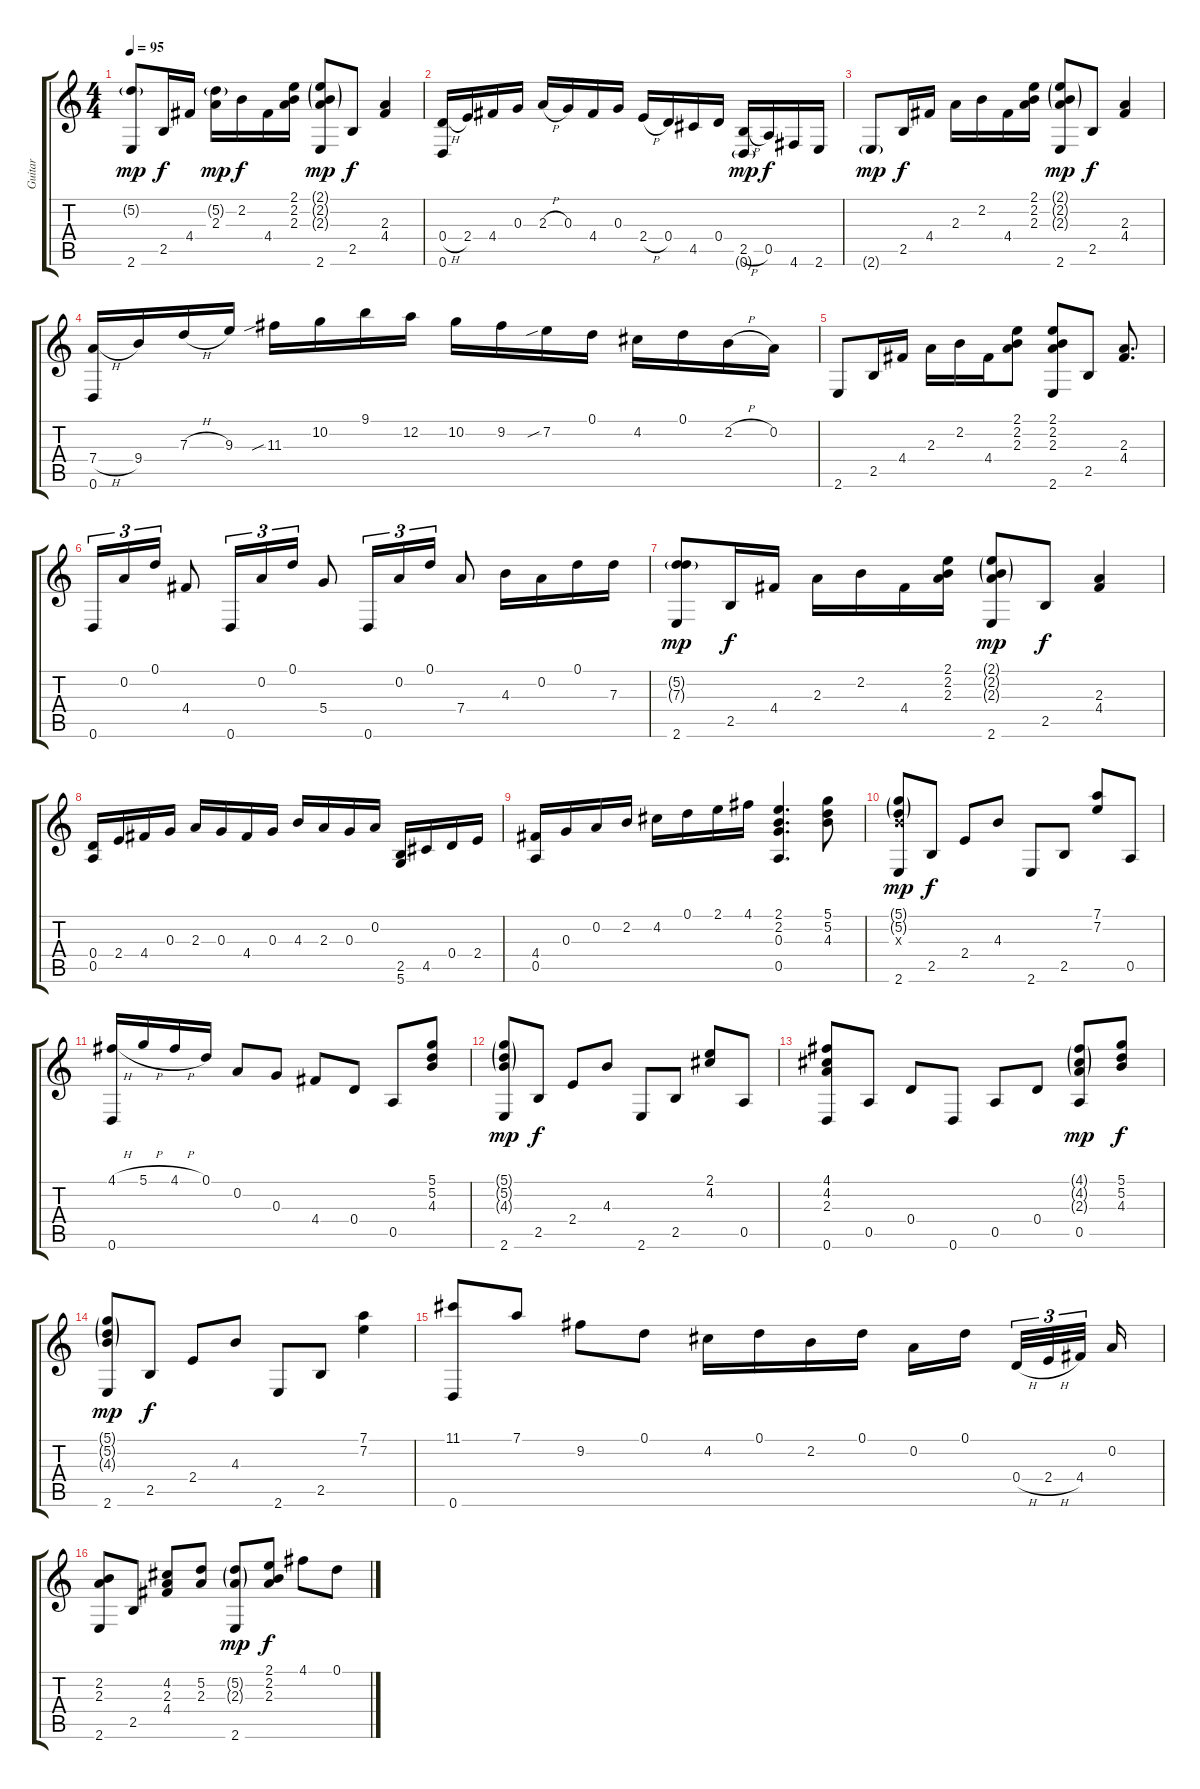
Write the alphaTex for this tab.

\track ("Guitar" "Guitar") {instrument acousticguitarsteel}
\staff {score tabs}
\tuning (D4 A3 G3 D3 A2 D2) {hide}
\ts (4 4)
\tempo 95
\clef g2
\ks c
(5.2{g} 2.6).8{dy mp} 2.5.16{dy f} 4.4.16 (5.2{g} 2.3).16{dy mp} 2.2.16{dy f} 4.4.16 (2.1 2.2 2.3).16 (2.1{g} 2.2{g} 2.3{g} 2.6).8{dy mp} 2.5.8{dy f} (2.3 4.4).4 |
(0.4{h} 0.6).16 2.4.16 4.4.16 0.3.16 2.3{h}.16 0.3.16 4.4.16 0.3.16 2.4{h}.16 0.4.16 4.5.16 0.4.16 (2.5{h} 0.6{g}).16{dy mp} 0.5.16{dy f} 4.6.16 2.6.16 |
2.6{g}.8{dy mp} 2.5.16{dy f} 4.4.16 2.3.16 2.2.16 4.4.16 (2.1 2.2 2.3).16 (2.1{g} 2.2{g} 2.3{g} 2.6).8{dy mp} 2.5.8{dy f} (2.3 4.4).4 |
(7.4{h} 0.6).16 9.4.16 7.3{h}.16 9.3.16 11.3{sib}.16 10.2.16 9.1.16 12.2.16 10.2.16 9.2.16 7.2{sib}.16 0.1.16 4.2.16 0.1.16 2.2{h}.16 0.2.16 |
2.6.8 2.5.16 4.4.16 2.3.16 2.2.16 4.4.16 (2.1 2.2 2.3).8 (2.1 2.2 2.3 2.6).8 2.5.8 (2.3 4.4).8{d} |
0.6.16{tu (3 2)} 0.2.16{tu (3 2)} 0.1.16{tu (3 2)} 4.4.8 0.6.16{tu (3 2)} 0.2.16{tu (3 2)} 0.1.16{tu (3 2)} 5.4.8 0.6.16{tu (3 2)} 0.2.16{tu (3 2)} 0.1.16{tu (3 2)} 7.4.8 4.3.16 0.2.16 0.1.16 7.3.16 |
(5.2{g} 7.3{g} 2.6).8{dy mp} 2.5.16{dy f} 4.4.16 2.3.16 2.2.16 4.4.16 (2.1 2.2 2.3).16 (2.1{g} 2.2{g} 2.3{g} 2.6).8{dy mp} 2.5.8{dy f} (2.3 4.4).4 |
(0.4 0.5).16 2.4.16 4.4.16 0.3.16 2.3.16 0.3.16 4.4.16 0.3.16 4.3.16 2.3.16 0.3.16 0.2.16 (2.5 5.6).16 4.5.16 0.4.16 2.4.16 |
(4.4 0.5).16 0.3.16 0.2.16 2.2.16 4.2.16 0.1.16 2.1.16 4.1.16 (2.1 2.2 0.3 0.5).4{d} (5.1 5.2 4.3).8 |
(5.1{g} 5.2{g} 4.3{x} 2.6).8{dy mp} 2.5.8{dy f} 2.4.8 4.3.8 2.6.8 2.5.8 (7.1 7.2).8 0.5.8 |
(4.1{h} 0.6).16 5.1{h}.16 4.1{h}.16 0.1.16 0.2.8 0.3.8 4.4.8 0.4.8 0.5.8 (5.1 5.2 4.3).8 |
(5.1{g} 5.2{g} 4.3{g} 2.6).8{dy mp} 2.5.8{dy f} 2.4.8 4.3.8 2.6.8 2.5.8 (2.1 4.2).8 0.5.8 |
(4.1 4.2 2.3 0.6).8 0.5.8 0.4.8 0.6.8 0.5.8 0.4.8 (4.1{g} 4.2{g} 2.3{g} 0.5).8{dy mp} (5.1 5.2 4.3).8{dy f} |
(5.1{g} 5.2{g} 4.3{g} 2.6).8{dy mp} 2.5.8{dy f} 2.4.8 4.3.8 2.6.8 2.5.8 (7.1 7.2).4 |
(11.1 0.6).8 7.1.8 9.2.8 0.1.8 4.2.16 0.1.16 2.2.16 0.1.16 0.2.16 0.1.16{beam splitsecondary} 0.4{h}.32{tu (3 2)} 2.4{h}.32{tu (3 2)} 4.4.32{tu (3 2) beam splitsecondary} 0.2.16 |
(2.2 2.3 2.6).8 2.5.8 (4.2 2.3 4.4).8 (5.2 2.3).8 (5.2{g} 2.3{g} 2.6).8{dy mp} (2.1 2.2 2.3).8{dy f} 4.1.8 0.1.8
